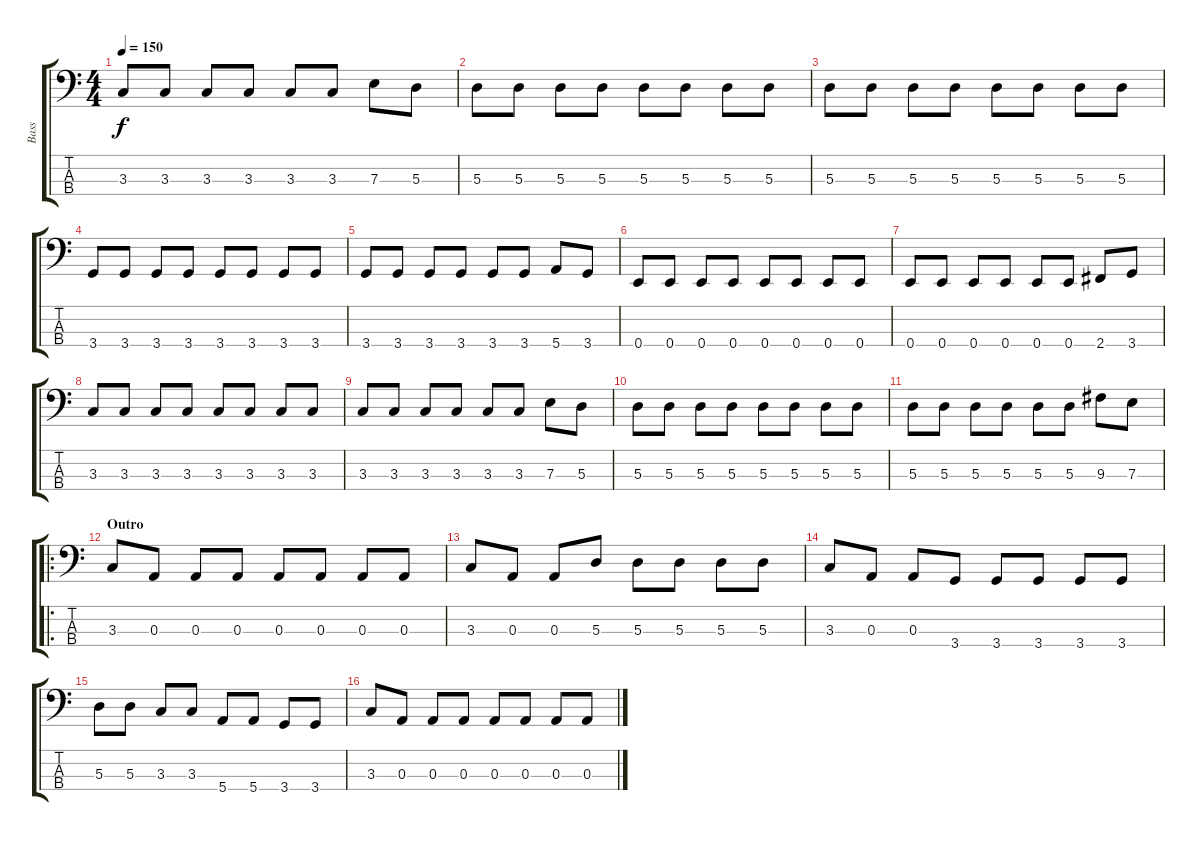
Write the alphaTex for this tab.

\track ("Bass" "Bass") {instrument electricbassfinger}
\staff {score tabs}
\tuning (G2 D2 A1 E1) {hide}
\ts (4 4)
\tempo 150
\clef f4
\ks c
3.3.8{dy f} 3.3.8 3.3.8 3.3.8 3.3.8 3.3.8 7.3.8 5.3.8 |
5.3.8 5.3.8 5.3.8 5.3.8 5.3.8 5.3.8 5.3.8 5.3.8 |
5.3.8 5.3.8 5.3.8 5.3.8 5.3.8 5.3.8 5.3.8 5.3.8 |
3.4.8 3.4.8 3.4.8 3.4.8 3.4.8 3.4.8 3.4.8 3.4.8 |
3.4.8 3.4.8 3.4.8 3.4.8 3.4.8 3.4.8 5.4.8 3.4.8 |
0.4.8 0.4.8 0.4.8 0.4.8 0.4.8 0.4.8 0.4.8 0.4.8 |
0.4.8 0.4.8 0.4.8 0.4.8 0.4.8 0.4.8 2.4.8 3.4.8 |
3.3.8 3.3.8 3.3.8 3.3.8 3.3.8 3.3.8 3.3.8 3.3.8 |
3.3.8 3.3.8 3.3.8 3.3.8 3.3.8 3.3.8 7.3.8 5.3.8 |
5.3.8 5.3.8 5.3.8 5.3.8 5.3.8 5.3.8 5.3.8 5.3.8 |
5.3.8 5.3.8 5.3.8 5.3.8 5.3.8 5.3.8 9.3.8 7.3.8 |
\ro
\section ("" "Outro")
3.3.8 0.3.8 0.3.8 0.3.8 0.3.8 0.3.8 0.3.8 0.3.8 |
3.3.8 0.3.8 0.3.8 5.3.8 5.3.8 5.3.8 5.3.8 5.3.8 |
3.3.8 0.3.8 0.3.8 3.4.8 3.4.8 3.4.8 3.4.8 3.4.8 |
5.3.8 5.3.8 3.3.8 3.3.8 5.4.8 5.4.8 3.4.8 3.4.8 |
3.3.8 0.3.8 0.3.8 0.3.8 0.3.8 0.3.8 0.3.8 0.3.8
